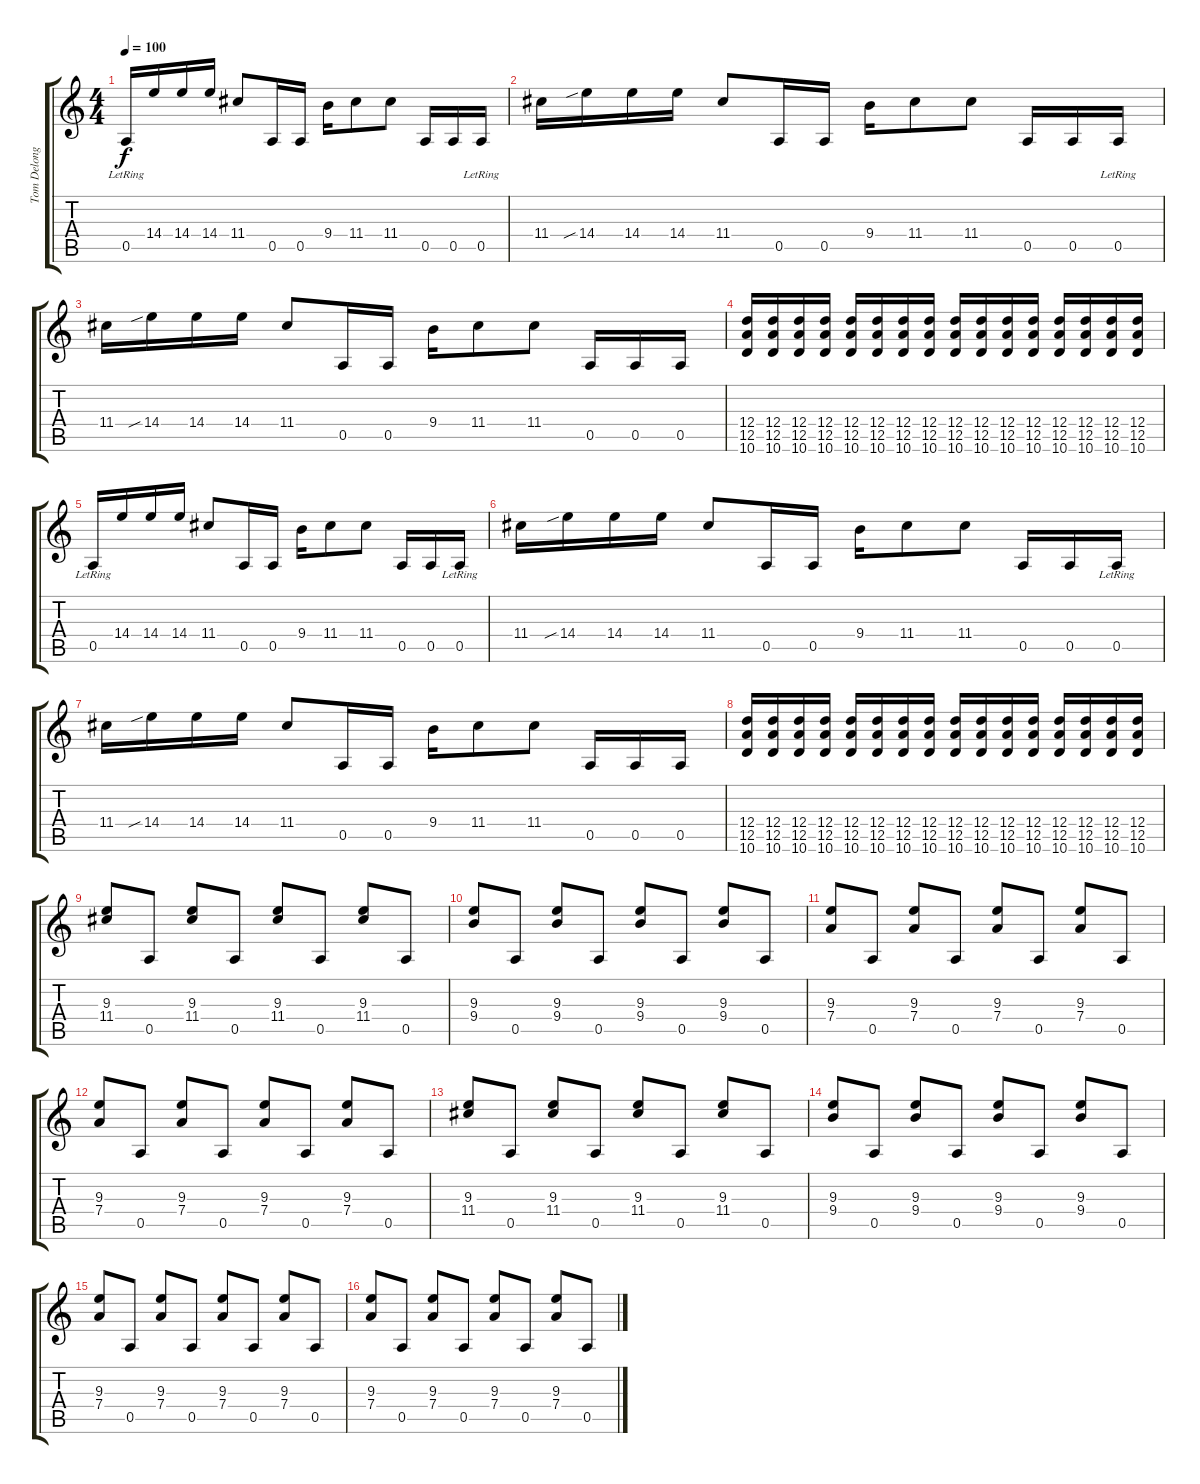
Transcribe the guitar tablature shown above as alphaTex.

\track ("Tom Delonge Gitarre" "Tom Delong") {instrument distortionguitar}
\staff {score tabs}
\tuning (E4 B3 G3 D3 A2 E2) {hide}
\ts (4 4)
\tempo 100
\clef g2
\ks c
0.5{lr}.16{dy f instrument distortionguitar} 14.4.16 14.4.16 14.4.16 11.4.8 0.5.16 0.5.16 9.4.16 11.4.8 11.4.8 0.5.16 0.5.16 0.5{lr}.16 |
11.4.16 14.4{sib}.16 14.4.16 14.4.16 11.4.8 0.5.16 0.5.16 9.4.16 11.4.8 11.4.8 0.5.16 0.5.16 0.5{lr}.16 |
11.4.16 14.4{sib}.16 14.4.16 14.4.16 11.4.8 0.5.16 0.5.16 9.4.16 11.4.8 11.4.8 0.5.16 0.5.16 0.5.16 |
(12.4 12.5 10.6).16 (12.4 12.5 10.6).16 (12.4 12.5 10.6).16 (12.4 12.5 10.6).16 (12.4 12.5 10.6).16 (12.4 12.5 10.6).16 (12.4 12.5 10.6).16 (12.4 12.5 10.6).16 (12.4 12.5 10.6).16 (12.4 12.5 10.6).16 (12.4 12.5 10.6).16 (12.4 12.5 10.6).16 (12.4 12.5 10.6).16 (12.4 12.5 10.6).16 (12.4 12.5 10.6).16 (12.4 12.5 10.6).16 |
0.5{lr}.16 14.4.16 14.4.16 14.4.16 11.4.8 0.5.16 0.5.16 9.4.16 11.4.8 11.4.8 0.5.16 0.5.16 0.5{lr}.16 |
11.4.16 14.4{sib}.16 14.4.16 14.4.16 11.4.8 0.5.16 0.5.16 9.4.16 11.4.8 11.4.8 0.5.16 0.5.16 0.5{lr}.16 |
11.4.16 14.4{sib}.16 14.4.16 14.4.16 11.4.8 0.5.16 0.5.16 9.4.16 11.4.8 11.4.8 0.5.16 0.5.16 0.5.16 |
(12.4 12.5 10.6).16 (12.4 12.5 10.6).16 (12.4 12.5 10.6).16 (12.4 12.5 10.6).16 (12.4 12.5 10.6).16 (12.4 12.5 10.6).16 (12.4 12.5 10.6).16 (12.4 12.5 10.6).16 (12.4 12.5 10.6).16 (12.4 12.5 10.6).16 (12.4 12.5 10.6).16 (12.4 12.5 10.6).16 (12.4 12.5 10.6).16 (12.4 12.5 10.6).16 (12.4 12.5 10.6).16 (12.4 12.5 10.6).16 |
(9.3 11.4).8{instrument electricguitarclean} 0.5.8 (9.3 11.4).8 0.5.8 (9.3 11.4).8 0.5.8 (9.3 11.4).8 0.5.8 |
(9.3 9.4).8 0.5.8 (9.3 9.4).8 0.5.8 (9.3 9.4).8 0.5.8 (9.3 9.4).8 0.5.8 |
(9.3 7.4).8 0.5.8 (9.3 7.4).8 0.5.8 (9.3 7.4).8 0.5.8 (9.3 7.4).8 0.5.8 |
(9.3 7.4).8 0.5.8 (9.3 7.4).8 0.5.8 (9.3 7.4).8 0.5.8 (9.3 7.4).8 0.5.8 |
(9.3 11.4).8{instrument electricguitarclean} 0.5.8 (9.3 11.4).8 0.5.8 (9.3 11.4).8 0.5.8 (9.3 11.4).8 0.5.8 |
(9.3 9.4).8 0.5.8 (9.3 9.4).8 0.5.8 (9.3 9.4).8 0.5.8 (9.3 9.4).8 0.5.8 |
(9.3 7.4).8 0.5.8 (9.3 7.4).8 0.5.8 (9.3 7.4).8 0.5.8 (9.3 7.4).8 0.5.8 |
(9.3 7.4).8 0.5.8 (9.3 7.4).8 0.5.8 (9.3 7.4).8 0.5.8 (9.3 7.4).8 0.5.8
